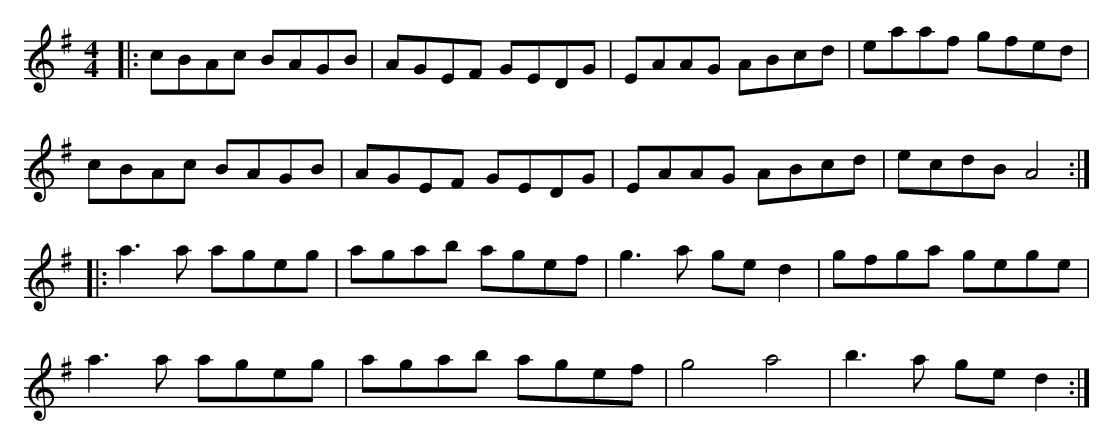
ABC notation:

X:1
M:4/4
K:Ador
|:cBAc BAGB|AGEF GEDG|EAAG ABcd|eaaf gfed|
cBAc BAGB|AGEF GEDG|EAAG ABcd|ecdB A4:|
|:a3a ageg|agab agef|g3a ged2|gfga gege|
a3a ageg|agab agef|g4a4|b3a ged2:|
